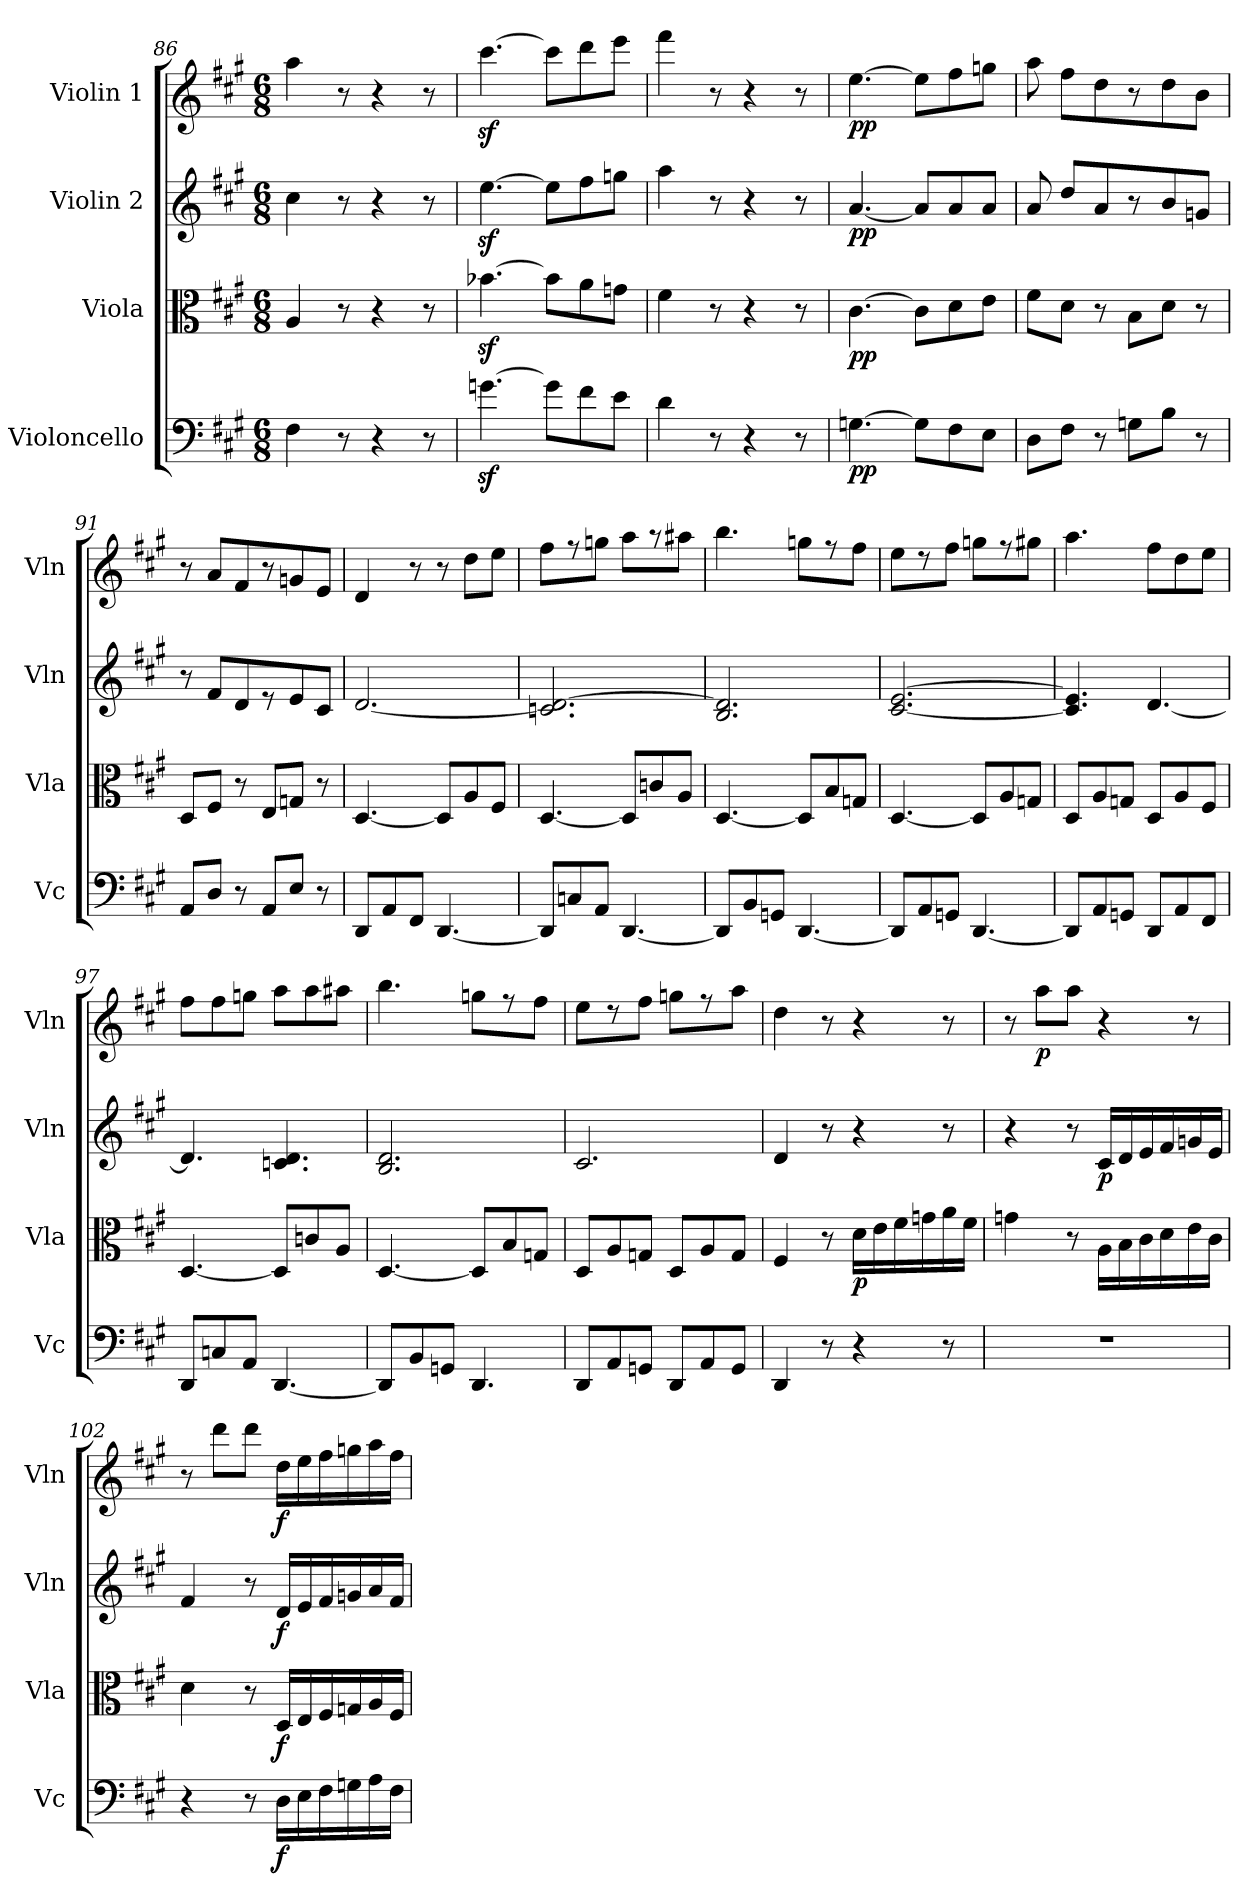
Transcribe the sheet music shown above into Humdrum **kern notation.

**kern	**dynam	**kern	**dynam	**kern	**dynam	**kern	**dynam
*part4	*part4	*part3	*part3	*part2	*part2	*part1	*part1
*staff4	*staff4	*staff3	*staff3	*staff2	*staff2	*staff1	*staff1
*I"Violoncello	*	*I"Viola	*	*I"Violin 2	*	*I"Violin 1	*
*I'Vc	*	*I'Vla	*	*I'Vln	*	*I'Vln	*
*clefF4	*	*clefC3	*	*clefG2	*	*clefG2	*
*k[f#c#g#]	*	*k[f#c#g#]	*	*k[f#c#g#]	*	*k[f#c#g#]	*
*A:	*	*A:	*	*A:	*	*A:	*
*M6/8	*	*M6/8	*	*M6/8	*	*M6/8	*
=86	=86	=86	=86	=86	=86	=86	=86
4F#\	.	4A/	.	4cc#\	.	4aa\	.
8r	.	8r	.	8r	.	8r	.
4r	.	4r	.	4r	.	4r	.
8r	.	8r	.	8r	.	8r	.
=87	=87	=87	=87	=87	=87	=87	=87
[4.gnz<\	.	[4.b-Xz<\	.	[4.eez<\	.	[4.ccc#z<\	.
8g\L]	.	8b-\L]	.	8ee\L]	.	8ccc#\L]	.
8f#\	.	8a\	.	8ff#\	.	8ddd\	.
8e\J	.	8gn\J	.	8ggn\J	.	8eee\J	.
=88	=88	=88	=88	=88	=88	=88	=88
4d\	.	4f#\	.	4aa\	.	4fff#\	.
8r	.	8r	.	8r	.	8r	.
4r	.	4r	.	4r	.	4r	.
8r	.	8r	.	8r	.	8r	.
=89	=89	=89	=89	=89	=89	=89	=89
!	!LO:DY:b	!	!LO:DY:b	!	!LO:DY:b	!	!LO:DY:b
[4.Gn\	pp	[4.c#\	pp	[4.a/	pp	[4.ee\	pp
8G\L]	.	8c#\L]	.	8a/L]	.	8ee\L]	.
8F#\	.	8d\	.	8a/	.	8ff#\	.
8E\J	.	8e\J	.	8a/J	.	8ggn\J	.
!!LO:PB:g=z
=90	=90	=90	=90	=90	=90	=90	=90
8D\L	.	8f#\L	.	8a/	.	8aa\	.
8F#\J	.	8d\J	.	8dd/L	.	8ff#\L	.
8r	.	8r	.	8a/	.	8dd\	.
8Gn\L	.	8B\L	.	8r	.	8r	.
8B\J	.	8d\J	.	8b/	.	8dd\	.
8r	.	8r	.	8gn/J	.	8b\J	.
=91	=91	=91	=91	=91	=91	=91	=91
8AA/L	.	8D/L	.	8r	.	8r	.
8D/J	.	8F#/J	.	8f#/L	.	8a/L	.
8r	.	8r	.	8d/	.	8f#/	.
8AA/L	.	8E/L	.	8r	.	8r	.
8E/J	.	8Gn/J	.	8e/	.	8gn/	.
8r	.	8r	.	8c#/J	.	8e/J	.
=92	=92	=92	=92	=92	=92	=92	=92
8DD/L	.	[4.D/	.	[2.d/	.	4d/	.
8AA/	.	.	.	.	.	.	.
8FF#/J	.	.	.	.	.	8r	.
[4.DD/	.	8D/L]	.	.	.	8r	.
.	.	8A/	.	.	.	8dd\L	.
.	.	8F#/J	.	.	.	8ee\J	.
=93	=93	=93	=93	=93	=93	=93	=93
8DD/L]	.	[4.D/	.	2.cn/ 2.d/_	.	8ff#\L	.
8Cn/	.	.	.	.	.	8r	.
8AA/J	.	.	.	.	.	8ggn\J	.
[4.DD/	.	8D/L]	.	.	.	8aa\L	.
.	.	8cn/	.	.	.	8r	.
.	.	8A/J	.	.	.	8aa#X\J	.
=94	=94	=94	=94	=94	=94	=94	=94
8DD/L]	.	[4.D/	.	2.B/ 2.d/]	.	4.bb\	.
8BB/	.	.	.	.	.	.	.
8GGn/J	.	.	.	.	.	.	.
[4.DD/	.	8D/L]	.	.	.	8ggn\L	.
.	.	8B/	.	.	.	8r	.
.	.	8Gn/J	.	.	.	8ff#\J	.
!!LO:PB:g=z
=95	=95	=95	=95	=95	=95	=95	=95
8DD/L]	.	[4.D/	.	[2.c#/ [2.e/	.	8ee\L	.
8AA/	.	.	.	.	.	8r	.
8GGn/J	.	.	.	.	.	8ff#\J	.
[4.DD/	.	8D/L]	.	.	.	8ggn\L	.
.	.	8A/	.	.	.	8r	.
.	.	8Gn/J	.	.	.	8gg#X\J	.
=96	=96	=96	=96	=96	=96	=96	=96
8DD/L]	.	8D/L	.	4.c#/] 4.e/]	.	4.aa\	.
8AA/	.	8A/	.	.	.	.	.
8GGn/J	.	8Gn/J	.	.	.	.	.
8DD/L	.	8D/L	.	[4.d/	.	8ff#\L	.
8AA/	.	8A/	.	.	.	8dd\	.
8FF#/J	.	8F#/J	.	.	.	8ee\J	.
=97	=97	=97	=97	=97	=97	=97	=97
8DD/L	.	[4.D/	.	4.d/]	.	8ff#\L	.
8Cn/	.	.	.	.	.	8ff#\	.
8AA/J	.	.	.	.	.	8ggn\J	.
[4.DD/	.	8D/L]	.	4.cn/ 4.d/	.	8aa\L	.
.	.	8cn/	.	.	.	8aa\	.
.	.	8A/J	.	.	.	8aa#X\J	.
=98	=98	=98	=98	=98	=98	=98	=98
8DD/L]	.	[4.D/	.	2.B/ 2.d/	.	4.bb\	.
8BB/	.	.	.	.	.	.	.
8GGn/J	.	.	.	.	.	.	.
4.DD/	.	8D/L]	.	.	.	8ggn\L	.
.	.	8B/	.	.	.	8r	.
.	.	8Gn/J	.	.	.	8ff#\J	.
=99	=99	=99	=99	=99	=99	=99	=99
8DD/L	.	8D/L	.	2.c#/	.	8ee\L	.
8AA/	.	8A/	.	.	.	8r	.
8GGn/J	.	8Gn/J	.	.	.	8ff#\J	.
8DD/L	.	8D/L	.	.	.	8ggn\L	.
8AA/	.	8A/	.	.	.	8r	.
8GG/J	.	8G/J	.	.	.	8aa\J	.
!!LO:LB:g=z
=100	=100	=100	=100	=100	=100	=100	=100
4DD/	.	4F#/	.	4d/	.	4dd\	.
8r	.	8r	.	8r	.	8r	.
!	!	!	!LO:DY:b	!	!	!	!
4r	.	16d\LL	p	4r	.	4r	.
.	.	16e\	.	.	.	.	.
.	.	16f#\	.	.	.	.	.
.	.	16gn\	.	.	.	.	.
8r	.	16a\	.	8r	.	8r	.
.	.	16f#\JJ	.	.	.	.	.
=101	=101	=101	=101	=101	=101	=101	=101
2.r	.	4gn\	.	4r	.	8r	.
!	!	!	!	!	!	!	!LO:DY:b
.	.	.	.	.	.	8aa\L	p
.	.	8r	.	8r	.	8aa\J	.
!	!	!	!	!	!LO:DY:b	!	!
.	.	16A\LL	.	16c#/LL	p	4r	.
.	.	16B\	.	16d/	.	.	.
.	.	16c#\	.	16e/	.	.	.
.	.	16d\	.	16f#/	.	.	.
.	.	16e\	.	16gn/	.	8r	.
.	.	16c#\JJ	.	16e/JJ	.	.	.
=102	=102	=102	=102	=102	=102	=102	=102
4r	.	4d\	.	4f#/	.	8r	.
.	.	.	.	.	.	8ddd\L	.
8r	.	8r	.	8r	.	8ddd\J	.
!	!LO:DY:b	!	!LO:DY:b	!	!LO:DY:b	!	!LO:DY:b
16D\LL	f	16D/LL	f	16d/LL	f	16dd\LL	f
16E\	.	16E/	.	16e/	.	16ee\	.
16F#\	.	16F#/	.	16f#/	.	16ff#\	.
16Gn\	.	16Gn/	.	16gn/	.	16ggn\	.
16A\	.	16A/	.	16a/	.	16aa\	.
16F#\JJ	.	16F#/JJ	.	16f#/JJ	.	16ff#\JJ	.
=	=	=	=	=	=	=	=
*-	*-	*-	*-	*-	*-	*-	*-
